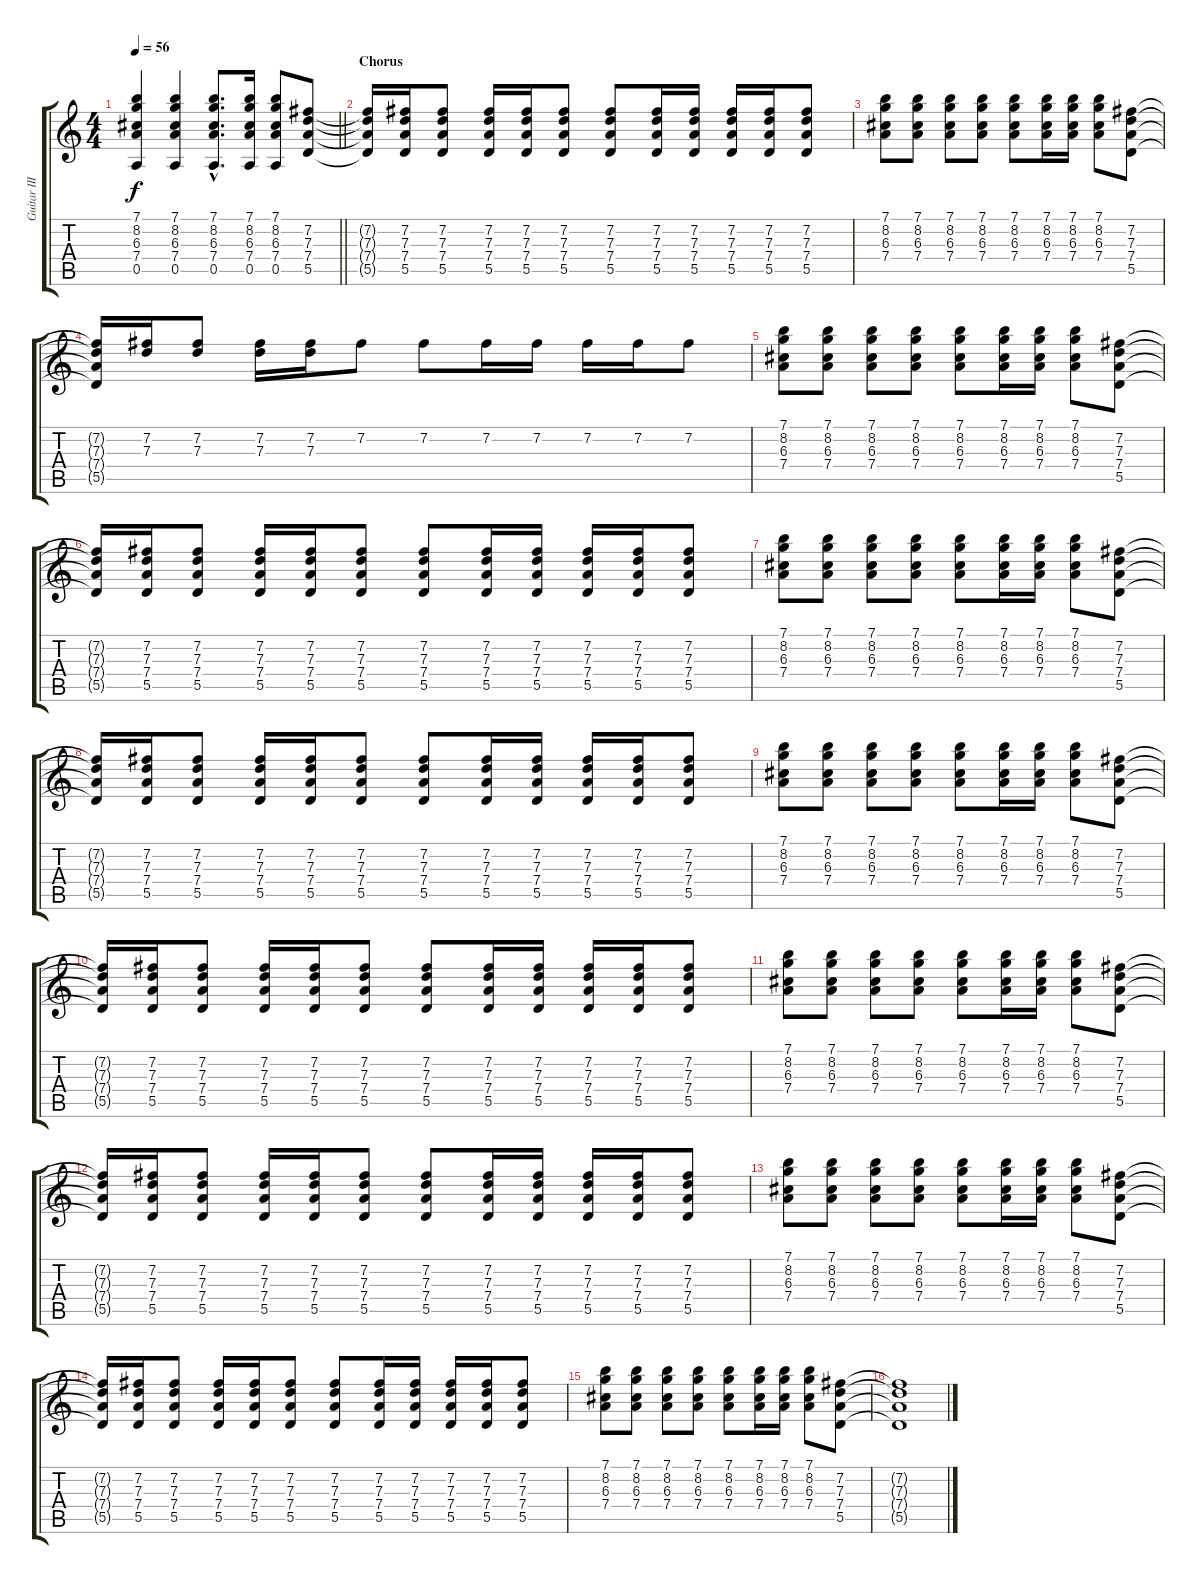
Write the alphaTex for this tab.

\track ("Guitar III" "Guitar III") {instrument distortionguitar}
\staff {score tabs}
\tuning (E4 B3 G3 D3 A2 E2) {hide}
\ts (4 4)
\tempo 56
\clef g2
\barLineRight lightlight
\ks c
(7.1 8.2 6.3 7.4 0.5).4{dy f} (7.1 8.2 6.3 7.4 0.5).4 (7.1{hac} 8.2{hac} 6.3{hac} 7.4{hac} 0.5{hac}).8{d} (7.1 8.2 6.3 7.4 0.5).16 (7.1 8.2 6.3 7.4 0.5).8 (7.2 7.3 7.4 5.5).8 |
\section ("" "Chorus")
(7.2{t} 7.3{t} 7.4{t} 5.5{t}).16 (7.2 7.3 7.4 5.5).16 (7.2 7.3 7.4 5.5).8 (7.2 7.3 7.4 5.5).16 (7.2 7.3 7.4 5.5).16 (7.2 7.3 7.4 5.5).8 (7.2 7.3 7.4 5.5).8 (7.2 7.3 7.4 5.5).16 (7.2 7.3 7.4 5.5).16 (7.2 7.3 7.4 5.5).16 (7.2 7.3 7.4 5.5).16 (7.2 7.3 7.4 5.5).8 |
(7.1 8.2 6.3 7.4).8 (7.1 8.2 6.3 7.4).8 (7.1 8.2 6.3 7.4).8 (7.1 8.2 6.3 7.4).8 (7.1 8.2 6.3 7.4).8 (7.1 8.2 6.3 7.4).16 (7.1 8.2 6.3 7.4).16 (7.1 8.2 6.3 7.4).8 (7.2 7.3 7.4 5.5).8 |
(7.2{t} 7.3{t} 7.4{t} 5.5{t}).16 (7.2 7.3).16 (7.2 7.3).8 (7.2 7.3).16 (7.2 7.3).16 7.2.8 7.2.8 7.2.16 7.2.16 7.2.16 7.2.16 7.2.8 |
(7.1 8.2 6.3 7.4).8 (7.1 8.2 6.3 7.4).8 (7.1 8.2 6.3 7.4).8 (7.1 8.2 6.3 7.4).8 (7.1 8.2 6.3 7.4).8 (7.1 8.2 6.3 7.4).16 (7.1 8.2 6.3 7.4).16 (7.1 8.2 6.3 7.4).8 (7.2 7.3 7.4 5.5).8 |
(7.2{t} 7.3{t} 7.4{t} 5.5{t}).16 (7.2 7.3 7.4 5.5).16 (7.2 7.3 7.4 5.5).8 (7.2 7.3 7.4 5.5).16 (7.2 7.3 7.4 5.5).16 (7.2 7.3 7.4 5.5).8 (7.2 7.3 7.4 5.5).8 (7.2 7.3 7.4 5.5).16 (7.2 7.3 7.4 5.5).16 (7.2 7.3 7.4 5.5).16 (7.2 7.3 7.4 5.5).16 (7.2 7.3 7.4 5.5).8 |
(7.1 8.2 6.3 7.4).8 (7.1 8.2 6.3 7.4).8 (7.1 8.2 6.3 7.4).8 (7.1 8.2 6.3 7.4).8 (7.1 8.2 6.3 7.4).8 (7.1 8.2 6.3 7.4).16 (7.1 8.2 6.3 7.4).16 (7.1 8.2 6.3 7.4).8 (7.2 7.3 7.4 5.5).8 |
(7.2{t} 7.3{t} 7.4{t} 5.5{t}).16 (7.2 7.3 7.4 5.5).16 (7.2 7.3 7.4 5.5).8 (7.2 7.3 7.4 5.5).16 (7.2 7.3 7.4 5.5).16 (7.2 7.3 7.4 5.5).8 (7.2 7.3 7.4 5.5).8 (7.2 7.3 7.4 5.5).16 (7.2 7.3 7.4 5.5).16 (7.2 7.3 7.4 5.5).16 (7.2 7.3 7.4 5.5).16 (7.2 7.3 7.4 5.5).8 |
(7.1 8.2 6.3 7.4).8 (7.1 8.2 6.3 7.4).8 (7.1 8.2 6.3 7.4).8 (7.1 8.2 6.3 7.4).8 (7.1 8.2 6.3 7.4).8 (7.1 8.2 6.3 7.4).16 (7.1 8.2 6.3 7.4).16 (7.1 8.2 6.3 7.4).8 (7.2 7.3 7.4 5.5).8 |
(7.2{t} 7.3{t} 7.4{t} 5.5{t}).16 (7.2 7.3 7.4 5.5).16 (7.2 7.3 7.4 5.5).8 (7.2 7.3 7.4 5.5).16 (7.2 7.3 7.4 5.5).16 (7.2 7.3 7.4 5.5).8 (7.2 7.3 7.4 5.5).8 (7.2 7.3 7.4 5.5).16 (7.2 7.3 7.4 5.5).16 (7.2 7.3 7.4 5.5).16 (7.2 7.3 7.4 5.5).16 (7.2 7.3 7.4 5.5).8 |
(7.1 8.2 6.3 7.4).8 (7.1 8.2 6.3 7.4).8 (7.1 8.2 6.3 7.4).8 (7.1 8.2 6.3 7.4).8 (7.1 8.2 6.3 7.4).8 (7.1 8.2 6.3 7.4).16 (7.1 8.2 6.3 7.4).16 (7.1 8.2 6.3 7.4).8 (7.2 7.3 7.4 5.5).8 |
(7.2{t} 7.3{t} 7.4{t} 5.5{t}).16 (7.2 7.3 7.4 5.5).16 (7.2 7.3 7.4 5.5).8 (7.2 7.3 7.4 5.5).16 (7.2 7.3 7.4 5.5).16 (7.2 7.3 7.4 5.5).8 (7.2 7.3 7.4 5.5).8 (7.2 7.3 7.4 5.5).16 (7.2 7.3 7.4 5.5).16 (7.2 7.3 7.4 5.5).16 (7.2 7.3 7.4 5.5).16 (7.2 7.3 7.4 5.5).8 |
(7.1 8.2 6.3 7.4).8 (7.1 8.2 6.3 7.4).8 (7.1 8.2 6.3 7.4).8 (7.1 8.2 6.3 7.4).8 (7.1 8.2 6.3 7.4).8 (7.1 8.2 6.3 7.4).16 (7.1 8.2 6.3 7.4).16 (7.1 8.2 6.3 7.4).8 (7.2 7.3 7.4 5.5).8 |
(7.2{t} 7.3{t} 7.4{t} 5.5{t}).16 (7.2 7.3 7.4 5.5).16 (7.2 7.3 7.4 5.5).8 (7.2 7.3 7.4 5.5).16 (7.2 7.3 7.4 5.5).16 (7.2 7.3 7.4 5.5).8 (7.2 7.3 7.4 5.5).8 (7.2 7.3 7.4 5.5).16 (7.2 7.3 7.4 5.5).16 (7.2 7.3 7.4 5.5).16 (7.2 7.3 7.4 5.5).16 (7.2 7.3 7.4 5.5).8 |
(7.1 8.2 6.3 7.4).8 (7.1 8.2 6.3 7.4).8 (7.1 8.2 6.3 7.4).8 (7.1 8.2 6.3 7.4).8 (7.1 8.2 6.3 7.4).8 (7.1 8.2 6.3 7.4).16 (7.1 8.2 6.3 7.4).16 (7.1 8.2 6.3 7.4).8 (7.2 7.3 7.4 5.5).8 |
(7.2{t} 7.3{t} 7.4{t} 5.5{t}).1
